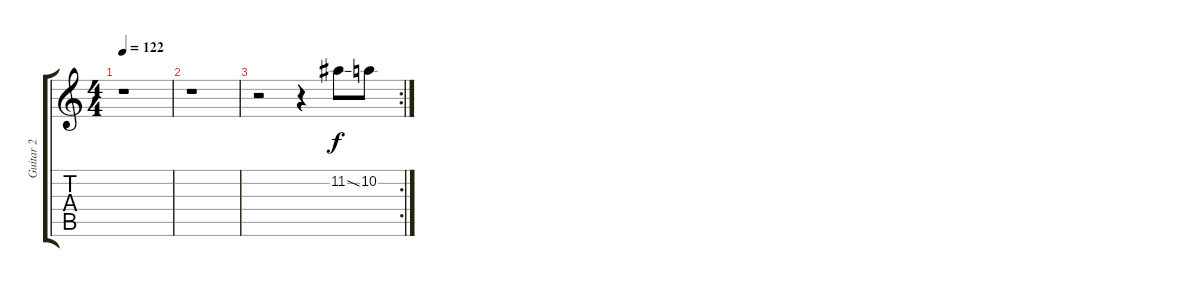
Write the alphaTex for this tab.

\track ("Guitar 2" "Guitar 2") {instrument electricguitarclean}
\staff {score tabs}
\tuning (E4 B3 G3 D3 A2 E2) {hide}
\ts (4 4)
\tempo 122
\clef g2
\ks c
r.1{dy mp} |
r.1 |
\rc 2
r.2 r.4 11.2{ss}.8{dy f} 10.2.8
